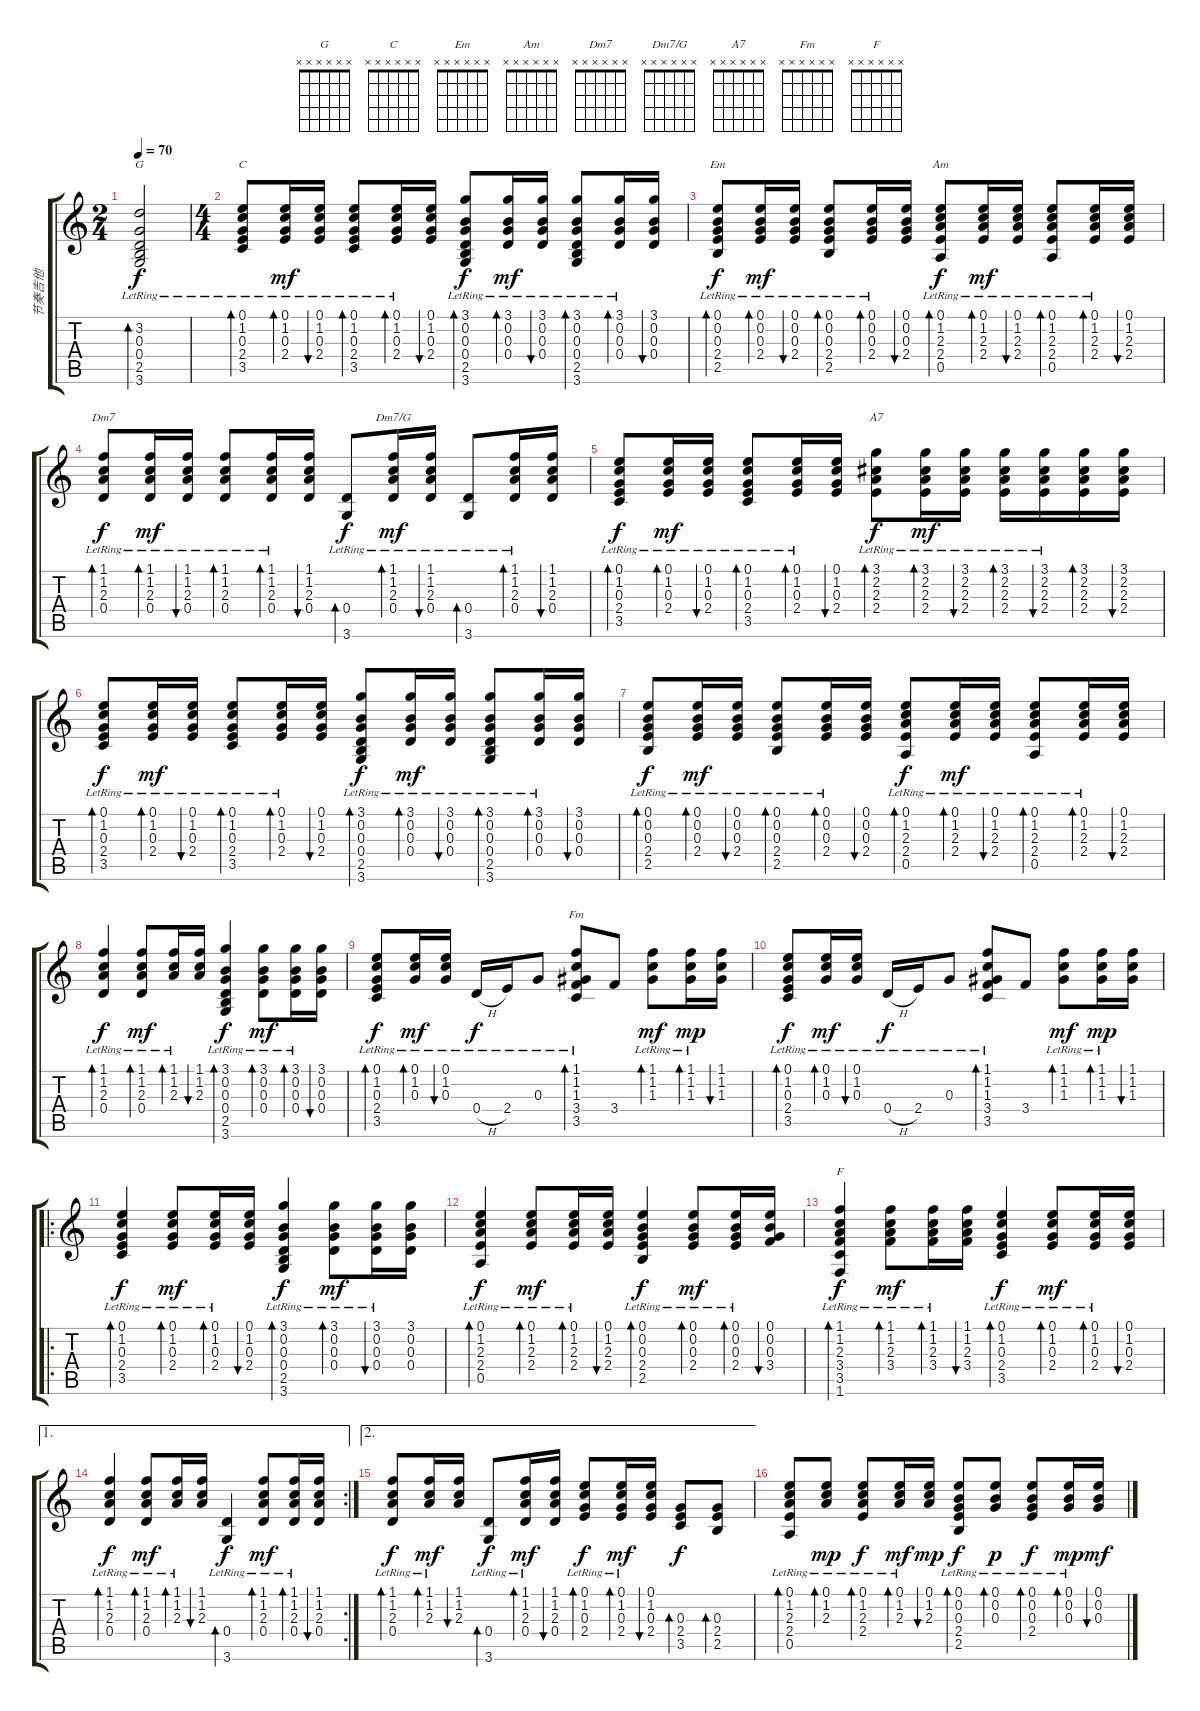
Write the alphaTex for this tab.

\track ("节奏吉他" "节奏吉他") {instrument acousticguitarsteel}
\staff {score tabs}
\tuning (E4 B3 G3 D3 A2 E2) {hide}
\chord ("G" x x x x x x)
\chord ("C" x x x x x x)
\chord ("Em" x x x x x x)
\chord ("Am" x x x x x x)
\chord ("Dm7" x x x x x x)
\chord ("Dm7/G" x x x x x x)
\chord ("A7" x x x x x x)
\chord ("Fm" x x x x x x)
\chord ("F" x x x x x x)
\ts (2 4)
\tempo 70
\clef g2
\ks c
(3.2{lr} 0.3{lr} 0.4{lr} 2.5{lr} 3.6{lr}).2{bd 30 ch "G" dy f} |
\ts (4 4)
(0.1{lr} 1.2{lr} 0.3{lr} 2.4{lr} 3.5{lr}).8{bd 30 ch "C"} (0.1{lr} 1.2{lr} 0.3{lr} 2.4{lr}).16{bd 30 dy mf} (0.1{lr} 1.2{lr} 0.3{lr} 2.4{lr}).16{bu 30} (0.1{lr} 1.2{lr} 0.3{lr} 2.4{lr} 3.5{lr}).8{bd 30} (0.1{lr} 1.2{lr} 0.3{lr} 2.4{lr}).16{bd 30} (0.1 1.2 0.3 2.4).16{bu 30} (3.1{lr} 0.2{lr} 0.3{lr} 0.4{lr} 2.5{lr} 3.6{lr}).8{bd 30 dy f} (3.1{lr} 0.2{lr} 0.3{lr} 0.4{lr}).16{bd 30 dy mf} (3.1{lr} 0.2{lr} 0.3{lr} 0.4{lr}).16{bu 30} (3.1{lr} 0.2{lr} 0.3{lr} 0.4{lr} 2.5{lr} 3.6{lr}).8{bd 30} (3.1{lr} 0.2{lr} 0.3{lr} 0.4{lr}).16{bd 30} (3.1 0.2 0.3 0.4).16{bu 30} |
(0.1{lr} 0.2{lr} 0.3{lr} 2.4{lr} 2.5{lr}).8{bd 30 ch "Em" dy f} (0.1{lr} 0.2{lr} 0.3{lr} 2.4{lr}).16{bd 30 dy mf} (0.1{lr} 0.2{lr} 0.3{lr} 2.4{lr}).16{bu 30} (0.1{lr} 0.2{lr} 0.3{lr} 2.4{lr} 2.5{lr}).8{bd 30} (0.1{lr} 0.2{lr} 0.3{lr} 2.4{lr}).16{bd 30} (0.1 0.2 0.3 2.4).16{bu 30} (0.1{lr} 1.2{lr} 2.3{lr} 2.4{lr} 0.5{lr}).8{bd 30 ch "Am" dy f} (0.1{lr} 1.2{lr} 2.3{lr} 2.4{lr}).16{bd 30 dy mf} (0.1{lr} 1.2{lr} 2.3{lr} 2.4{lr}).16{bu 30} (0.1{lr} 1.2{lr} 2.3{lr} 2.4{lr} 0.5{lr}).8{bd 30} (0.1{lr} 1.2{lr} 2.3{lr} 2.4{lr}).16{bd 30} (0.1 1.2 2.3 2.4).16{bu 30} |
(1.1{lr} 1.2{lr} 2.3{lr} 0.4{lr}).8{bd 30 ch "Dm7" dy f} (1.1{lr} 1.2{lr} 2.3{lr} 0.4{lr}).16{bd 30 dy mf} (1.1{lr} 1.2{lr} 2.3{lr} 0.4{lr}).16{bu 30} (1.1{lr} 1.2{lr} 2.3{lr} 0.4{lr}).8{bd 30} (1.1{lr} 1.2{lr} 2.3{lr} 0.4{lr}).16{bd 30} (1.1 1.2 2.3 0.4).16{bu 30} (0.4{lr} 3.6{lr}).8{bd 30 txt "" dy f} (1.1{lr} 1.2{lr} 2.3{lr} 0.4{lr}).16{bd 30 ch "Dm7/G" dy mf} (1.1{lr} 1.2{lr} 2.3{lr} 0.4{lr}).16{bu 30} (0.4{lr} 3.6{lr}).8{bd 30} (1.1{lr} 1.2{lr} 2.3{lr} 0.4{lr}).16{bd 30} (1.1 1.2 2.3 0.4).16{bu 30} |
(0.1{lr} 1.2{lr} 0.3{lr} 2.4{lr} 3.5{lr}).8{bd 30 dy f} (0.1{lr} 1.2{lr} 0.3{lr} 2.4{lr}).16{bd 30 dy mf} (0.1{lr} 1.2{lr} 0.3{lr} 2.4{lr}).16{bu 30} (0.1{lr} 1.2{lr} 0.3{lr} 2.4{lr} 3.5{lr}).8{bd 30} (0.1{lr} 1.2{lr} 0.3{lr} 2.4{lr}).16{bd 30} (0.1 1.2 0.3 2.4).16{bu 30} (3.1{lr} 2.2{lr} 2.3{lr} 2.4{lr}).8{bd 30 ch "A7" dy f} (3.1{lr} 2.2{lr} 2.3{lr} 2.4{lr}).16{bd 30 dy mf} (3.1{lr} 2.2{lr} 2.3{lr} 2.4{lr}).16{bu 30} (3.1{lr} 2.2{lr} 2.3{lr} 2.4{lr}).16{bd 30} (3.1{lr} 2.2{lr} 2.3{lr} 2.4{lr}).16{bu 30} (3.1 2.2 2.3 2.4).16{bd 30} (3.1 2.2 2.3 2.4).16{bu 30} |
(0.1{lr} 1.2{lr} 0.3{lr} 2.4{lr} 3.5{lr}).8{bd 30 dy f} (0.1{lr} 1.2{lr} 0.3{lr} 2.4{lr}).16{bd 30 dy mf} (0.1{lr} 1.2{lr} 0.3{lr} 2.4{lr}).16{bu 30} (0.1{lr} 1.2{lr} 0.3{lr} 2.4{lr} 3.5{lr}).8{bd 30} (0.1{lr} 1.2{lr} 0.3{lr} 2.4{lr}).16{bd 30} (0.1 1.2 0.3 2.4).16{bu 30} (3.1{lr} 0.2{lr} 0.3{lr} 0.4{lr} 2.5{lr} 3.6{lr}).8{bd 30 dy f} (3.1{lr} 0.2{lr} 0.3{lr} 0.4{lr}).16{bd 30 dy mf} (3.1{lr} 0.2{lr} 0.3{lr} 0.4{lr}).16{bu 30} (3.1{lr} 0.2{lr} 0.3{lr} 0.4{lr} 2.5{lr} 3.6{lr}).8{bd 30} (3.1{lr} 0.2{lr} 0.3{lr} 0.4{lr}).16{bd 30} (3.1 0.2 0.3 0.4).16{bu 30} |
(0.1{lr} 0.2{lr} 0.3{lr} 2.4{lr} 2.5{lr}).8{bd 30 dy f} (0.1{lr} 0.2{lr} 0.3{lr} 2.4{lr}).16{bd 30 dy mf} (0.1{lr} 0.2{lr} 0.3{lr} 2.4{lr}).16{bu 30} (0.1{lr} 0.2{lr} 0.3{lr} 2.4{lr} 2.5{lr}).8{bd 30} (0.1{lr} 0.2{lr} 0.3{lr} 2.4{lr}).16{bd 30} (0.1 0.2 0.3 2.4).16{bu 30} (0.1{lr} 1.2{lr} 2.3{lr} 2.4{lr} 0.5{lr}).8{bd 30 dy f} (0.1{lr} 1.2{lr} 2.3{lr} 2.4{lr}).16{bd 30 dy mf} (0.1{lr} 1.2{lr} 2.3{lr} 2.4{lr}).16{bu 30} (0.1{lr} 1.2{lr} 2.3{lr} 2.4{lr} 0.5{lr}).8{bd 30} (0.1{lr} 1.2{lr} 2.3{lr} 2.4{lr}).16{bd 30} (0.1 1.2 2.3 2.4).16{bu 30} |
(1.1{lr} 1.2{lr} 2.3{lr} 0.4{lr}).4{bd 30 dy f} (1.1{lr} 1.2{lr} 2.3{lr} 0.4{lr}).8{bd 30 dy mf} (1.1{lr} 1.2{lr} 2.3{lr}).16{bd 30} (1.1 1.2 2.3).16{bu 30} (3.1{lr} 0.2{lr} 0.3{lr} 0.4{lr} 2.5{lr} 3.6{lr}).4{bd 30 dy f} (3.1{lr} 0.2{lr} 0.3{lr} 0.4).8{bd 30 dy mf} (3.1{lr} 0.2{lr} 0.3{lr} 0.4).16{bd 30} (3.1 0.2 0.3 0.4).16{bu 30} |
(0.1{lr} 1.2{lr} 0.3{lr} 2.4{lr} 3.5{lr}).8{bd 120 dy f} (0.1{lr} 1.2{lr} 0.3{lr}).16{bd 30 dy mf} (0.1{lr} 1.2{lr} 0.3{lr}).16{bu 30} 0.4{h lr}.16{dy f} 2.4{lr}.16 0.3{lr}.8 (1.1{lr} 1.2{lr} 1.3{lr} 3.4{lr} 3.5{lr}).8{bd 60 ch "Fm"} 3.4.8 (1.1{lr} 1.2{lr} 1.3{lr}).8{bd 30 dy mf} (1.1{lr} 1.2{lr} 1.3{lr}).16{bd 30 dy mp} (1.1 1.2 1.3).16{bu 30} |
(0.1{lr} 1.2{lr} 0.3{lr} 2.4{lr} 3.5{lr}).8{bd 120 dy f} (0.1{lr} 1.2{lr} 0.3{lr}).16{bd 30 dy mf} (0.1{lr} 1.2{lr} 0.3{lr}).16{bu 30} 0.4{h lr}.16{dy f} 2.4{lr}.16 0.3{lr}.8 (1.1{lr} 1.2{lr} 1.3{lr} 3.4{lr} 3.5{lr}).8{bd 60} 3.4.8 (1.1{lr} 1.2{lr} 1.3{lr}).8{bd 30 dy mf} (1.1{lr} 1.2{lr} 1.3{lr}).16{bd 30 dy mp} (1.1 1.2 1.3).16{bu 30} |
\ro
(0.1{lr} 1.2{lr} 0.3{lr} 2.4{lr} 3.5{lr}).4{bd 30 dy f} (0.1{lr} 1.2{lr} 0.3{lr} 2.4{lr}).8{bd 30 dy mf} (0.1{lr} 1.2{lr} 0.3{lr} 2.4{lr}).16{bd 30} (0.1 1.2 0.3 2.4).16{bu 30} (3.1{lr} 0.2{lr} 0.3{lr} 0.4{lr} 2.5{lr} 3.6{lr}).4{bd 30 dy f} (3.1{lr} 0.2{lr} 0.3{lr} 0.4{lr}).8{bd 30 dy mf} (3.1{lr} 0.2{lr} 0.3{lr} 0.4{lr}).16{bu 30} (3.1 0.2 0.3 0.4).16 |
(0.1{lr} 1.2{lr} 2.3{lr} 2.4{lr} 0.5{lr}).4{bd 30 dy f} (0.1{lr} 1.2{lr} 2.3{lr} 2.4{lr}).8{bd 30 dy mf} (0.1{lr} 1.2{lr} 2.3{lr} 2.4{lr}).16{bd 30} (0.1 1.2 2.3 2.4).16{bu 30} (0.1{lr} 0.2{lr} 0.3{lr} 2.4{lr} 2.5{lr}).4{bd 30 dy f} (0.1{lr} 0.2{lr} 0.3{lr} 2.4{lr}).8{bd 30 dy mf} (0.1{lr} 0.2{lr} 0.3{lr} 2.4{lr}).16{bd 30} (0.1 0.2 0.3 3.4).16{bu 30} |
(1.1{lr} 1.2{lr} 2.3{lr} 3.4{lr} 3.5{lr} 1.6{lr}).4{bd 30 ch "F" dy f} (1.1{lr} 1.2{lr} 2.3{lr} 3.4{lr}).8{bd 30 dy mf} (1.1{lr} 1.2{lr} 2.3{lr} 3.4).16{bd 30} (1.1 1.2 2.3 3.4).16{bu 30} (0.1{lr} 1.2{lr} 0.3{lr} 2.4{lr} 3.5).4{bd 30 dy f} (0.1{lr} 1.2{lr} 0.3{lr} 2.4).8{bd 30 dy mf} (0.1{lr} 1.2{lr} 0.3{lr} 2.4).16{bd 30} (0.1 1.2 0.3 2.4).16{bu 30} |
\ae 1
\rc 2
(1.1{lr} 1.2{lr} 2.3{lr} 0.4{lr}).4{bd 30 dy f} (1.1{lr} 1.2{lr} 2.3{lr} 0.4{lr}).8{bd 30 dy mf} (1.1{lr} 1.2{lr} 2.3{lr}).16{bd 30} (1.1 1.2 2.3).16{bu 30} (0.4{lr} 3.6{lr}).4{bd 30 dy f} (1.1{lr} 1.2{lr} 2.3{lr} 0.4).8{bd 30 dy mf} (1.1{lr} 1.2{lr} 2.3{lr} 0.4).16{bd 30} (1.1 1.2 2.3 0.4).16{bu 30} |
\ae 2
(1.1{lr} 1.2{lr} 2.3{lr} 0.4{lr}).8{bd 30 dy f} (1.1{lr} 1.2{lr} 2.3{lr}).16{bd 30 dy mf} (1.1 1.2 2.3).16{bu 30} (0.4{lr} 3.6{lr}).8{bd 30 dy f} (1.1{lr} 1.2{lr} 2.3{lr} 0.4).16{bd 30 dy mf} (1.1 1.2 2.3 0.4).16{bu 30} (0.1{lr} 1.2{lr} 0.3{lr} 2.4).8{bd 30 dy f} (0.1{lr} 1.2{lr} 0.3{lr} 2.4).16{bd 30 dy mf} (0.1 1.2 0.3 2.4).16{bu 30} (0.3 2.4 3.5).8{bd 30 dy f} (0.3 2.4 2.5).8{bd 30} |
(0.1{lr} 1.2{lr} 2.3{lr} 2.4{lr} 0.5{lr}).8{bd 30} (0.1{lr} 1.2{lr} 2.3{lr}).8{bd 30 dy mp} (0.1{lr} 1.2{lr} 2.3{lr} 2.4{lr}).8{bd 30 dy f} (0.1{lr} 1.2{lr} 2.3{lr}).16{bd 30 dy mf} (0.1 1.2 2.3).16{bu 30 dy mp} (0.1{lr} 0.2{lr} 0.3{lr} 2.4{lr} 2.5{lr}).8{bd 30 dy f} (0.1{lr} 0.2{lr} 0.3{lr}).8{bd 30 dy p} (0.1{lr} 0.2{lr} 0.3{lr} 2.4).8{bd 30 dy f} (0.1{lr} 0.2{lr} 0.3{lr}).16{bd 30 dy mp} (0.1 0.2 0.3).16{bu 30 dy mf}
